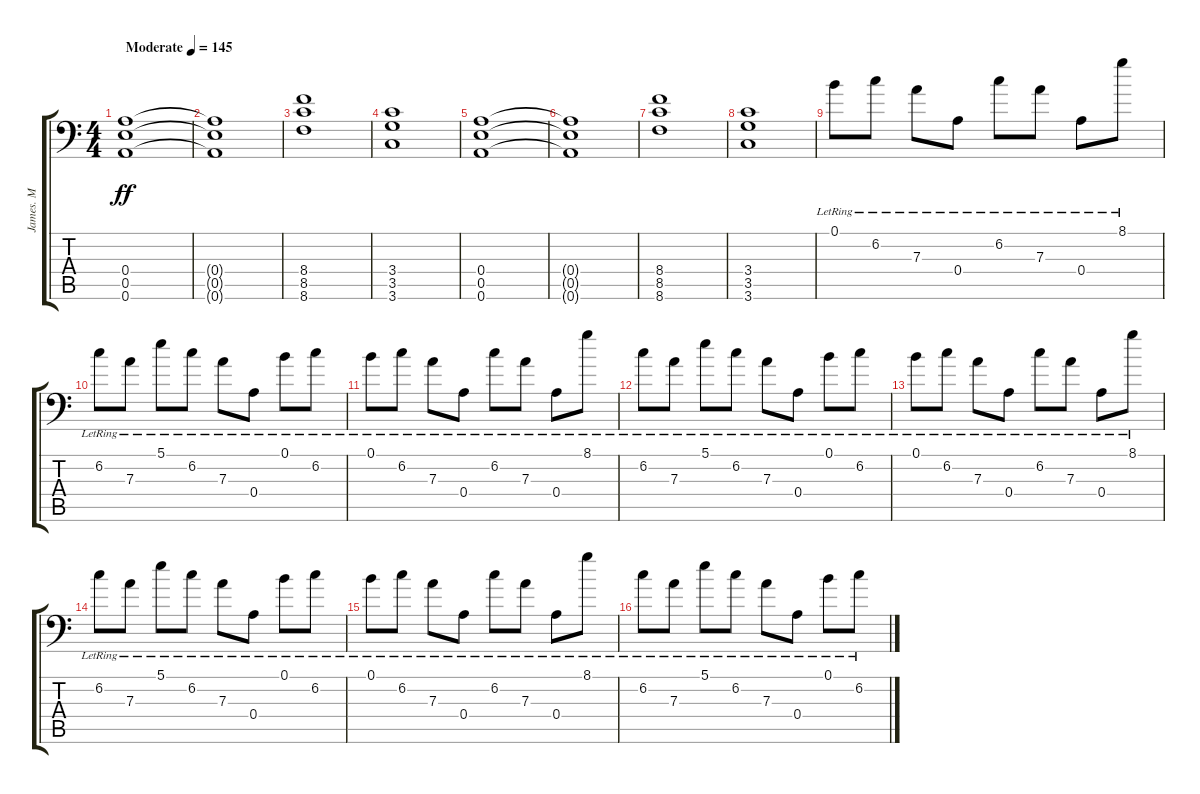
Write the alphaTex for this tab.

\track ("James. M" "James. M") {instrument distortionguitar}
\staff {score tabs}
\tuning (B3 Gb3 D3 A2 E2 A1) {hide}
\ts (4 4)
\tempo (145 "Moderate")
\clef f4
\ks c
(0.4 0.5 0.6).1{dy ff instrument distortionguitar} |
(0.4{t} 0.5{t} 0.6{t}).1 |
(8.4 8.5 8.6).1 |
(3.4 3.5 3.6).1 |
(0.4 0.5 0.6).1 |
(0.4{t} 0.5{t} 0.6{t}).1 |
(8.4 8.5 8.6).1 |
(3.4 3.5 3.6).1 |
0.1{lr}.8 6.2{lr}.8 7.3{lr}.8 0.4{lr}.8 6.2{lr}.8 7.3{lr}.8 0.4{lr}.8 8.1{lr}.8 |
6.2{lr}.8 7.3{lr}.8 5.1{lr}.8 6.2{lr}.8 7.3{lr}.8 0.4{lr}.8 0.1{lr}.8 6.2{lr}.8 |
0.1{lr}.8 6.2{lr}.8 7.3{lr}.8 0.4{lr}.8 6.2{lr}.8 7.3{lr}.8 0.4{lr}.8 8.1{lr}.8 |
6.2{lr}.8 7.3{lr}.8 5.1{lr}.8 6.2{lr}.8 7.3{lr}.8 0.4{lr}.8 0.1{lr}.8 6.2{lr}.8 |
0.1{lr}.8 6.2{lr}.8 7.3{lr}.8 0.4{lr}.8 6.2{lr}.8 7.3{lr}.8 0.4{lr}.8 8.1{lr}.8 |
6.2{lr}.8 7.3{lr}.8 5.1{lr}.8 6.2{lr}.8 7.3{lr}.8 0.4{lr}.8 0.1{lr}.8 6.2{lr}.8 |
0.1{lr}.8 6.2{lr}.8 7.3{lr}.8 0.4{lr}.8 6.2{lr}.8 7.3{lr}.8 0.4{lr}.8 8.1{lr}.8 |
6.2{lr}.8 7.3{lr}.8 5.1{lr}.8 6.2{lr}.8 7.3{lr}.8 0.4{lr}.8 0.1{lr}.8 6.2{lr}.8
